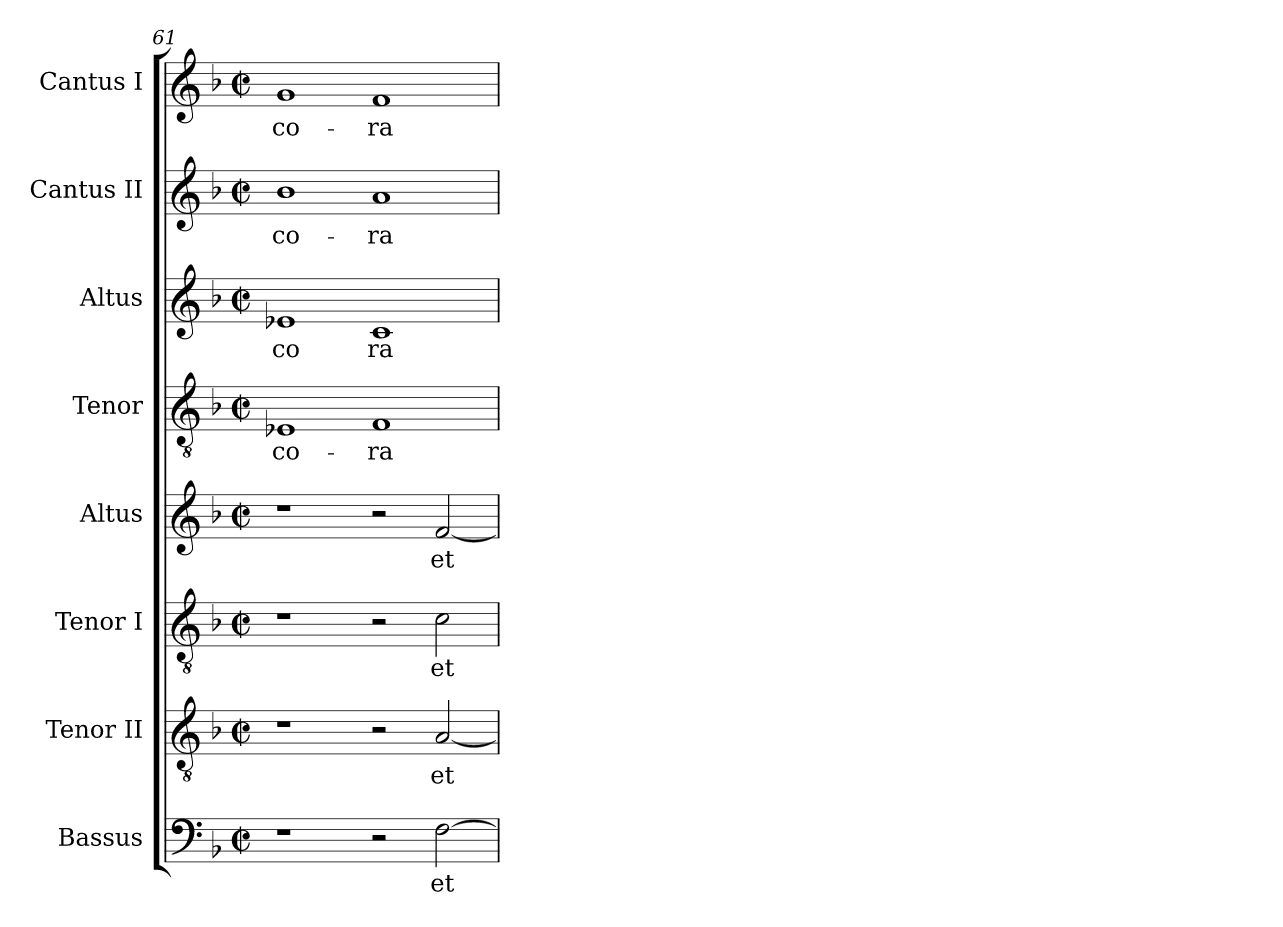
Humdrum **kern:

**kern	**text	**kern	**text	**kern	**text	**kern	**text	**kern	**text	**kern	**text	**kern	**text	**kern	**text
*part8	*part8	*part7	*part7	*part6	*part6	*part5	*part5	*part4	*part4	*part3	*part3	*part2	*part2	*part1	*part1
*staff8	*staff8	*staff7	*staff7	*staff6	*staff6	*staff5	*staff5	*staff4	*staff4	*staff3	*staff3	*staff2	*staff2	*staff1	*staff1
*I"Bassus	*	*I"Tenor II	*	*I"Tenor I	*	*I"Altus	*	*I"Tenor	*	*I"Altus	*	*I"Cantus II	*	*I"Cantus I	*
*clefF4	*	*clefGv2	*	*clefGv2	*	*clefG2	*	*clefGv2	*	*clefG2	*	*clefG2	*	*clefG2	*
*k[b-]	*	*k[b-]	*	*k[b-]	*	*k[b-]	*	*k[b-]	*	*k[b-]	*	*k[b-]	*	*k[b-]	*
*F:	*	*F:	*	*F:	*	*F:	*	*F:	*	*F:	*	*F:	*	*F:	*
*M2/2	*	*M2/2	*	*M2/2	*	*M2/2	*	*M2/2	*	*M2/2	*	*M2/2	*	*M2/2	*
*met(c|)	*	*met(c|)	*	*met(c|)	*	*met(c|)	*	*met(c|)	*	*met(c|)	*	*met(c|)	*	*met(c|)	*
=61	=61	=61	=61	=61	=61	=61	=61	=61	=61	=61	=61	=61	=61	=61	=61
!	!	!	!	!	!	!	!	!	!LO:LY:b:cj	!	!LO:LY:b:cj	!	!LO:LY:b:cj	!	!LO:LY:b:cj
1r	.	1r	.	1r	.	1r	.	1E-X	-co-	1e-X	co	1b-	-co-	1g	-co-
!	!	!	!	!	!	!	!	!	!LO:LY:b:cj	!	!LO:LY:b:cj	!	!LO:LY:b:cj	!	!LO:LY:b:cj
2r	.	2r	.	2r	.	2r	.	1F	-ra	1c	ra	1a	-ra	1f	-ra
!	!LO:LY:b:cj	!	!LO:LY:b:cj	!	!LO:LY:b:cj	!	!LO:LY:b:cj	!	!	!	!	!	!	!	!
[>2F\	et	[<2A/	et	2c\	et	[<2f/	et	.	.	.	.	.	.	.	.
=	=	=	=	=	=	=	=	=	=	=	=	=	=	=	=
*-	*-	*-	*-	*-	*-	*-	*-	*-	*-	*-	*-	*-	*-	*-	*-
